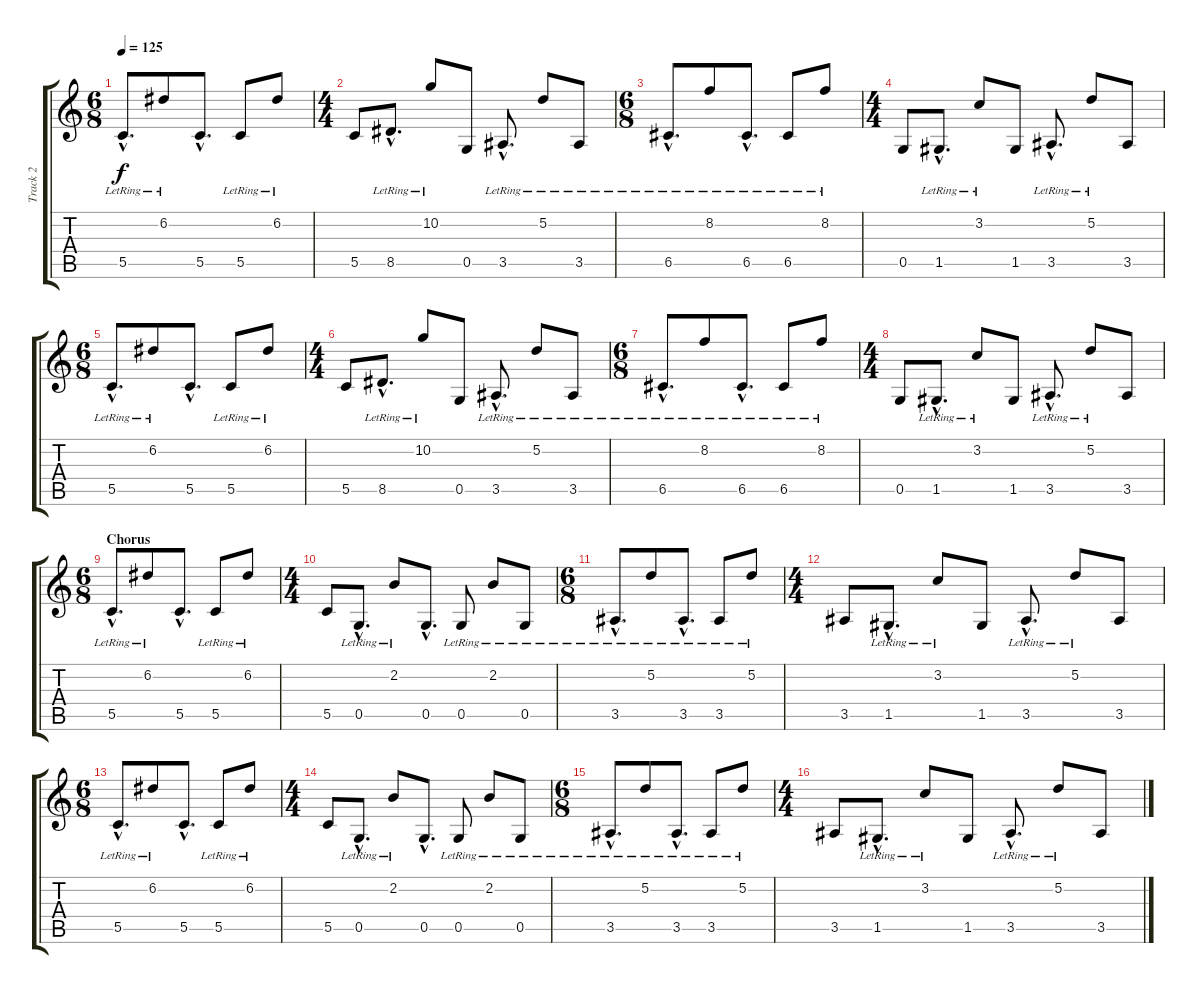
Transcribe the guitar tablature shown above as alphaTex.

\track ("Track 2" "Track 2") {instrument acousticguitarsteel}
\staff {score tabs}
\tuning (D4 A3 F3 C3 G2 C2) {hide}
\ts (6 8)
\tempo 125
\clef g2
\ks c
5.5{hac lr}.8{d dy f} 6.2{lr}.8 5.5{hac}.8{d} 5.5{lr}.8 6.2{lr}.8 |
\ts (4 4)
5.5.8 8.5{hac lr}.8{d} 10.2{lr}.8 0.5.8 3.5{hac lr}.8{d} 5.2{lr}.8 3.5{lr}.8 |
\ts (6 8)
6.5{hac lr}.8{d} 8.2{lr}.8 6.5{hac lr}.8{d} 6.5{lr}.8 8.2{lr}.8 |
\ts (4 4)
0.5.8 1.5{hac lr}.8{d} 3.2{lr}.8 1.5.8 3.5{hac lr}.8{d} 5.2{lr}.8 3.5.8 |
\ts (6 8)
5.5{hac lr}.8{d} 6.2{lr}.8 5.5{hac}.8{d} 5.5{lr}.8 6.2{lr}.8 |
\ts (4 4)
5.5.8 8.5{hac lr}.8{d} 10.2{lr}.8 0.5.8 3.5{hac lr}.8{d} 5.2{lr}.8 3.5{lr}.8 |
\ts (6 8)
6.5{hac lr}.8{d} 8.2{lr}.8 6.5{hac lr}.8{d} 6.5{lr}.8 8.2{lr}.8 |
\ts (4 4)
0.5.8 1.5{hac lr}.8{d} 3.2{lr}.8 1.5.8 3.5{hac lr}.8{d} 5.2{lr}.8 3.5.8 |
\ts (6 8)
\section ("" "Chorus")
5.5{hac lr}.8{d} 6.2{lr}.8 5.5{hac}.8{d} 5.5{lr}.8 6.2{lr}.8 |
\ts (4 4)
5.5.8 0.5{hac lr}.8{d} 2.2{lr}.8 0.5{hac}.8{d} 0.5{lr}.8 2.2{lr}.8 0.5{lr}.8 |
\ts (6 8)
3.5{hac lr}.8{d} 5.2{lr}.8 3.5{hac lr}.8{d} 3.5{lr}.8 5.2{lr}.8 |
\ts (4 4)
3.5.8 1.5{hac lr}.8{d} 3.2{lr}.8 1.5.8 3.5{hac lr}.8{d} 5.2{lr}.8 3.5.8 |
\ts (6 8)
5.5{hac lr}.8{d} 6.2{lr}.8 5.5{hac}.8{d} 5.5{lr}.8 6.2{lr}.8 |
\ts (4 4)
5.5.8 0.5{hac lr}.8{d} 2.2{lr}.8 0.5{hac}.8{d} 0.5{lr}.8 2.2{lr}.8 0.5{lr}.8 |
\ts (6 8)
3.5{hac lr}.8{d} 5.2{lr}.8 3.5{hac lr}.8{d} 3.5{lr}.8 5.2{lr}.8 |
\ts (4 4)
3.5.8 1.5{hac lr}.8{d} 3.2{lr}.8 1.5.8 3.5{hac lr}.8{d} 5.2{lr}.8 3.5.8
